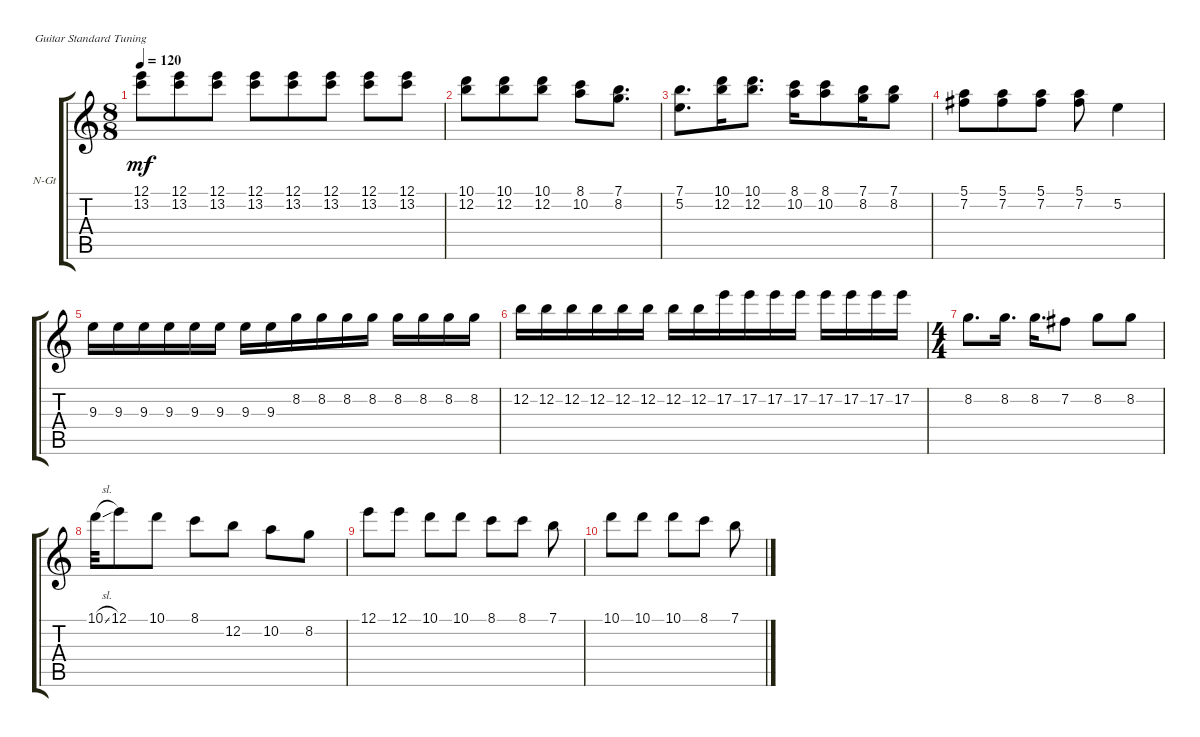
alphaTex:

\defaultSystemsLayout 4
\bracketExtendMode groupsimilarinstruments
\firstSystemTrackNameOrientation horizontal
\otherSystemsTrackNameOrientation horizontal
\track ("Nylon Guitar" "N-Gt") {instrument acousticguitarnylon}
\staff {score tabs}
\tuning (E4 B3 G3 D3 A2 E2)
\ts (8 8)
\tempo 120
\clef g2
\ks c
(13.2 12.1).8{dy mf} (13.2 12.1).8 (13.2 12.1).8 (13.2 12.1).8 (13.2 12.1).8 (13.2 12.1).8 (13.2 12.1).8 (13.2 12.1).8 |
(12.2 10.1).8 (12.2 10.1).8 (12.2 10.1).8 (10.2 8.1).8 (7.1 8.2).8{d} |
(5.2 7.1).8{d} (12.2 10.1).16 (12.2 10.1).8{d} (10.2 8.1).16 (8.1 10.2).8 (7.1 8.2).16 (8.2 7.1).8 |
(5.1 7.2).8 (7.2 5.1).8 (5.1 7.2).8 (5.1 7.2).8 5.2.4 |
9.3.16 9.3.16 9.3.16 9.3.16 9.3.16 9.3.16 9.3.16 9.3.16 8.2.16 8.2.16 8.2.16 8.2.16 8.2.16 8.2.16 8.2.16 8.2.16 |
12.2.16 12.2.16 12.2.16 12.2.16 12.2.16 12.2.16 12.2.16 12.2.16 17.2.16 17.2.16 17.2.16 17.2.16 17.2.16 17.2.16 17.2.16 17.2.16 |
\ts (4 4)
8.2.8{d} 8.2.16{d} 8.2.16{d} 7.2.8 8.2.8 8.2.8 |
10.1{sl}.32 12.1.8 10.1.8 8.1.8 12.2.8 10.2.8 8.2.8 |
12.1.8 12.1.8 10.1.8 10.1.8 8.1.8 8.1.8 7.1.8 |
10.1.8 10.1.8 10.1.8 8.1.8 7.1.8
